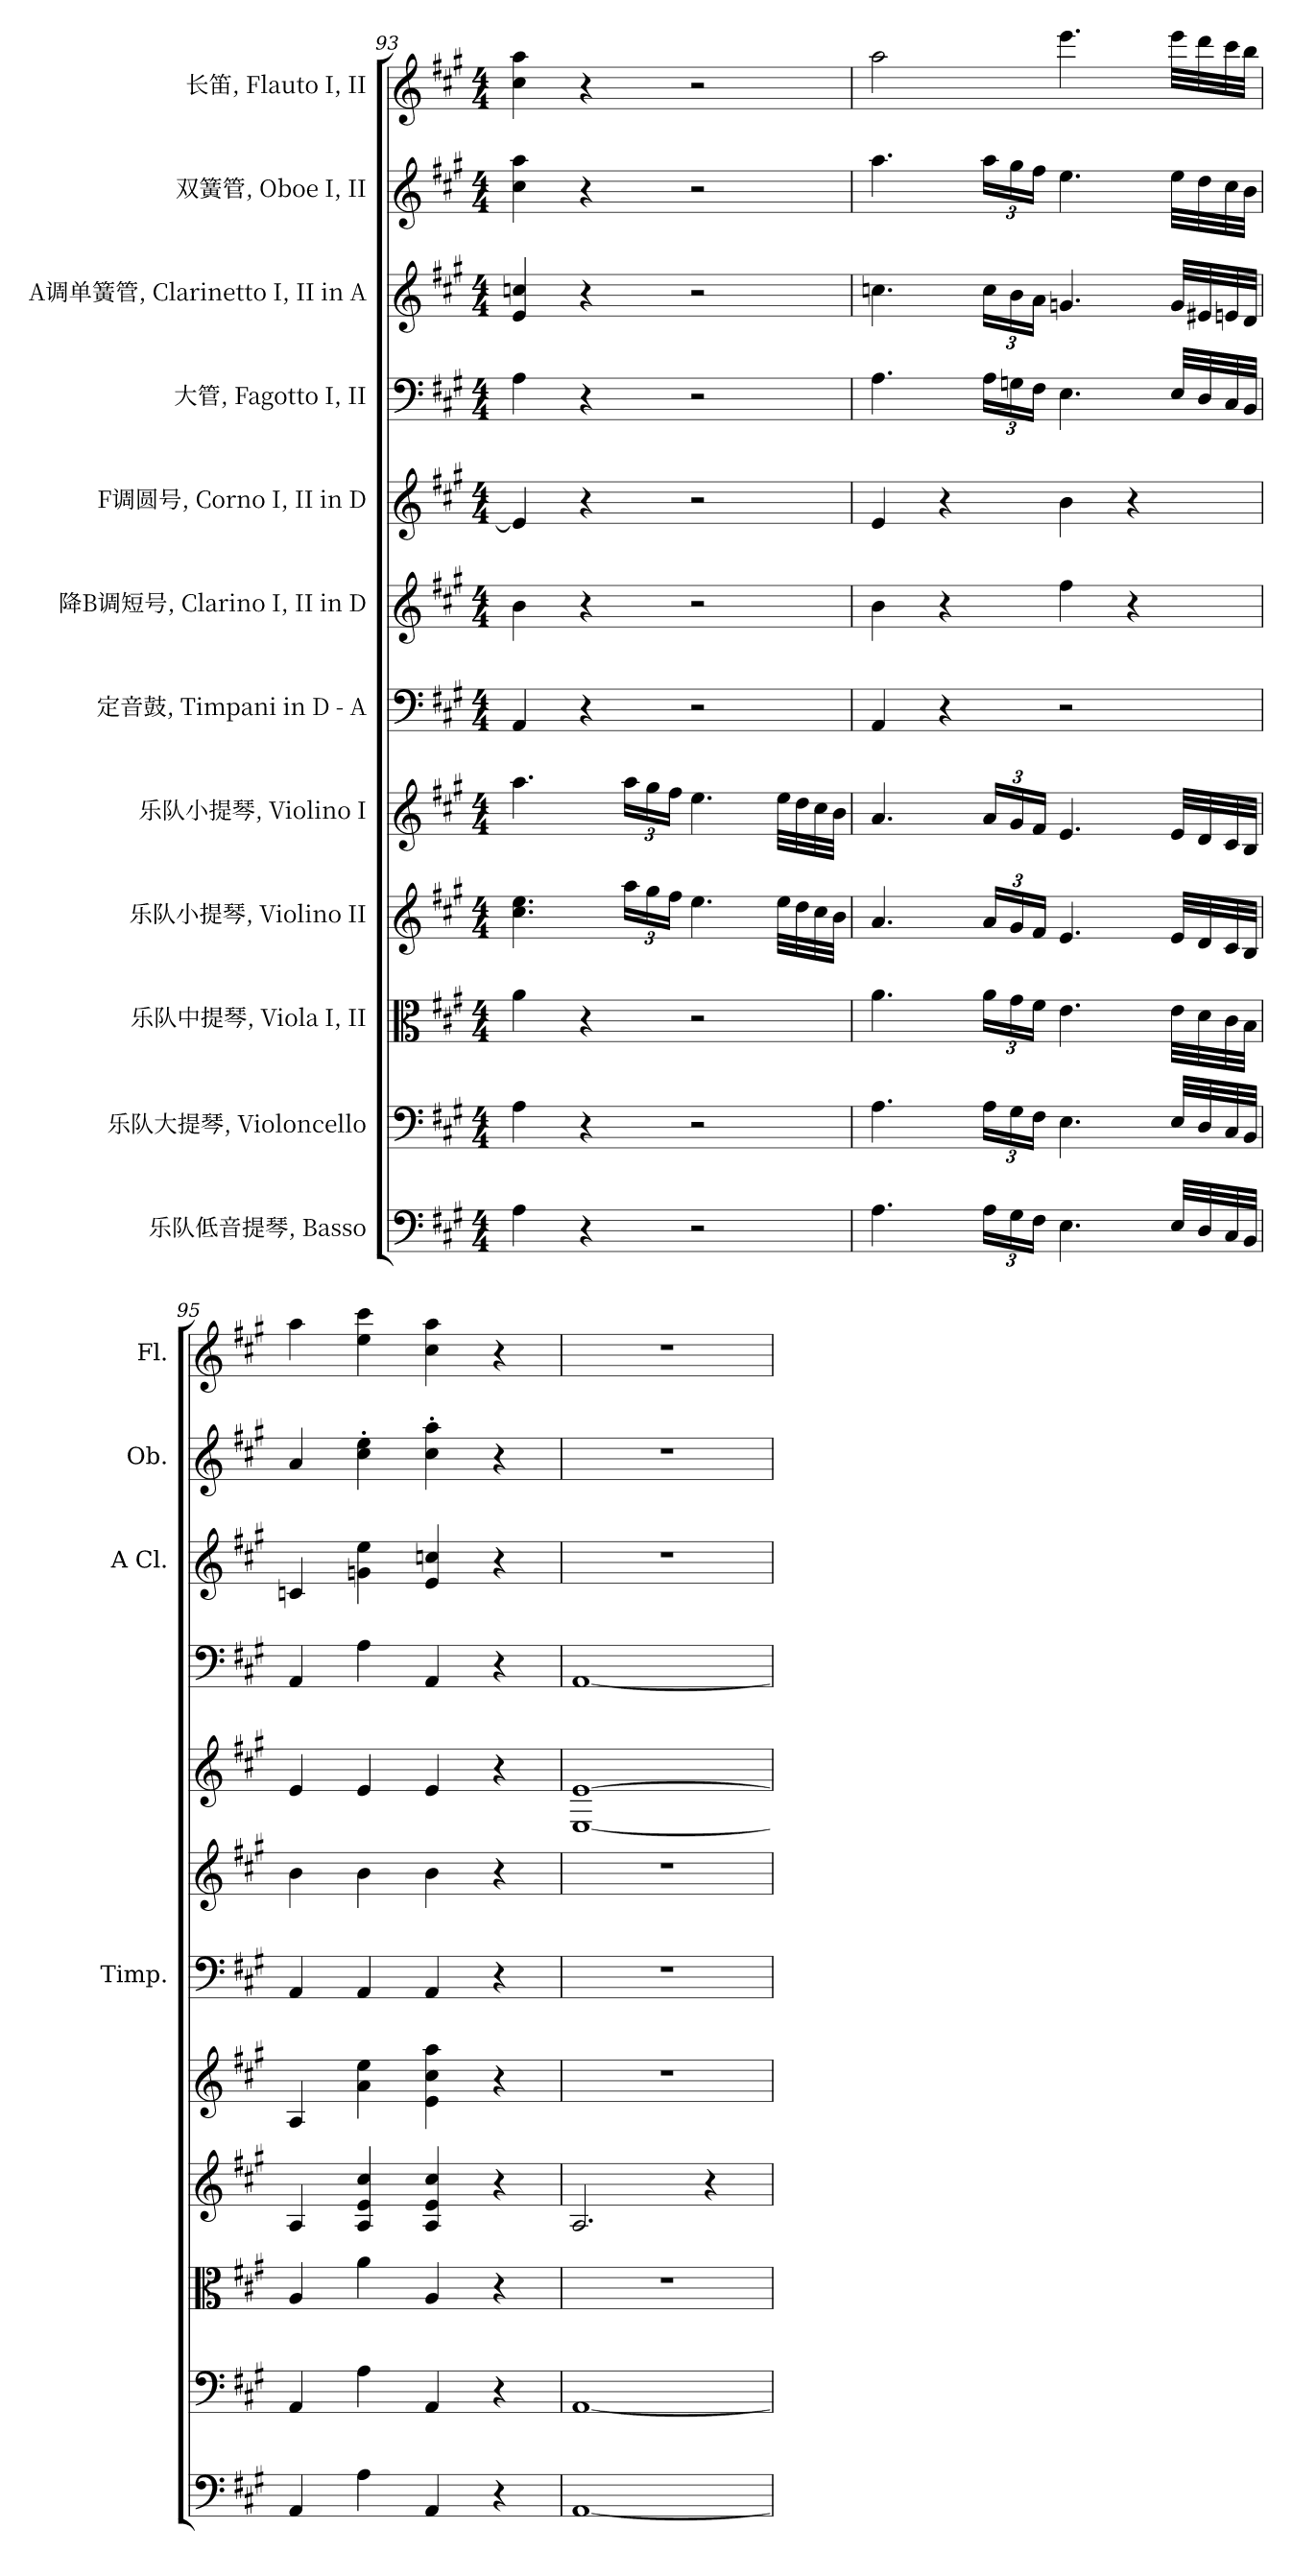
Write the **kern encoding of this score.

**kern	**kern	**kern	**kern	**kern	**kern	**kern	**kern	**kern	**kern	**kern	**kern
*part12	*part11	*part10	*part9	*part8	*part7	*part6	*part5	*part4	*part3	*part2	*part1
*staff12	*staff11	*staff10	*staff9	*staff8	*staff7	*staff6	*staff5	*staff4	*staff3	*staff2	*staff1
*I"乐队低音提琴, Basso	*I"乐队大提琴, Violoncello	*I"乐队中提琴, Viola I, II	*I"乐队小提琴, Violino II	*I"乐队小提琴, Violino I	*I"定音鼓, Timpani in D - A	*I"降B调短号, Clarino I, II in D	*I"F调圆号, Corno I, II in D	*I"大管, Fagotto I, II	*I"A调单簧管, Clarinetto I, II in A	*I"双簧管, Oboe I, II	*I"长笛, Flauto I, II
*	*	*	*	*	*I'Timp.	*	*	*	*I'A Cl.	*I'Ob.	*I'Fl.
*clefF4	*clefF4	*clefC3	*clefG2	*clefG2	*clefF4	*clefG2	*clefG2	*clefF4	*clefG2	*clefG2	*clefG2
*ITrd7c12	*	*	*	*	*	*ITrd1c2	*ITrd4c7	*	*ITrd2c3	*	*
*k[f#c#g#]	*k[f#c#g#]	*k[f#c#g#]	*k[f#c#g#]	*k[f#c#g#]	*k[f#c#g#]	*k[f#]	*k[f#c#]	*k[f#c#g#]	*k[f#c#g#d#a#e#]	*k[f#c#g#]	*k[f#c#g#]
*M4/4	*M4/4	*M4/4	*M4/4	*M4/4	*M4/4	*M4/4	*M4/4	*M4/4	*M4/4	*M4/4	*M4/4
=93	=93	=93	=93	=93	=93	=93	=93	=93	=93	=93	=93
4AA\	4A\	4a\	4.cc#\ 4.ee\	4.aa\	4AA/	4a\	4A/]	4A\	4c#/ 4an/	4cc#\ 4aa\	4cc#\ 4aa\
4r	4r	4r	.	.	4r	4r	4r	4r	4r	4r	4r
*	*	*	*Xbrackettup	*Xbrackettup	*	*	*	*	*	*	*
.	.	.	24aa\LL	24aa\LL	.	.	.	.	.	.	.
.	.	.	24gg#\	24gg#\	.	.	.	.	.	.	.
.	.	.	24ff#\JJ	24ff#\JJ	.	.	.	.	.	.	.
2r	2r	2r	4.ee\	4.ee\	2r	2r	2r	2r	2r	2r	2r
.	.	.	32ee\LLL	32ee\LLL	.	.	.	.	.	.	.
.	.	.	32dd\	32dd\	.	.	.	.	.	.	.
.	.	.	32cc#\	32cc#\	.	.	.	.	.	.	.
.	.	.	32b\JJJ	32b\JJJ	.	.	.	.	.	.	.
!!LO:PB:g=z
=94	=94	=94	=94	=94	=94	=94	=94	=94	=94	=94	=94
4.AA\	4.A\	4.a\	4.a/	4.a/	4AA/	4a\	4A/	4.A\	4.an\	4.aa\	2aa\
.	.	.	.	.	4r	4r	4r	.	.	.	.
*Xbrackettup	*Xbrackettup	*Xbrackettup	*	*	*	*	*	*Xbrackettup	*Xbrackettup	*Xbrackettup	*
24AA\LL	24A\LL	24a\LL	24a/LL	24a/LL	.	.	.	24A\LL	24a\LL	24aa\LL	.
24GG#\	24G#\	24g#\	24g#/	24g#/	.	.	.	24Gn\	24g#\	24gg#\	.
24FF#\JJ	24F#\JJ	24f#\JJ	24f#/JJ	24f#/JJ	.	.	.	24F#\JJ	24f#\JJ	24ff#\JJ	.
4.EE\	4.E\	4.e\	4.e/	4.e/	2r	4ee\	4e\	4.E\	4.en/	4.ee\	4.eee\
.	.	.	.	.	.	4r	4r	.	.	.	.
32EE/LLL	32E/LLL	32e\LLL	32e/LLL	32e/LLL	.	.	.	32E/LLL	32e/LLL	32ee\LLL	32eee\LLL
32DD/	32D/	32d\	32d/	32d/	.	.	.	32D/	32c##X/	32dd\	32ddd\
32CC#/	32C#/	32c#\	32c#/	32c#/	.	.	.	32C#/	32c#X/	32cc#\	32ccc#\
32BBB/JJJ	32BB/JJJ	32B\JJJ	32B/JJJ	32B/JJJ	.	.	.	32BB/JJJ	32B/JJJ	32b\JJJ	32bb\JJJ
=95	=95	=95	=95	=95	=95	=95	=95	=95	=95	=95	=95
4AAA/	4AA/	4A/	4A/	4A/	4AA/	4a\	4A/	4AA/	4An/	4a/	4aa\
4AA\	4A\	4a\	4A/ 4e/ 4cc#/	4a\ 4ee\	4AA/	4a\	4A/	4A\	4en\ 4cc#\	4cc#\' 4ee\'	4ee\ 4ccc#\
4AAA/	4AA/	4A/	4A/ 4e/ 4cc#/	4e\ 4cc#\ 4aa\	4AA/	4a\	4A/	4AA/	4c#/ 4an/	4cc#\' 4aa\'	4cc#\ 4aa\
4r	4r	4r	4r	4r	4r	4r	4r	4r	4r	4r	4r
=96	=96	=96	=96	=96	=96	=96	=96	=96	=96	=96	=96
[1AAA	[1AA	1r	2.A/	1r	1r	1r	[1AA [1A	[1AA	1r	1r	1r
.	.	.	4r	.	.	.	.	.	.	.	.
=	=	=	=	=	=	=	=	=	=	=	=
*-	*-	*-	*-	*-	*-	*-	*-	*-	*-	*-	*-
